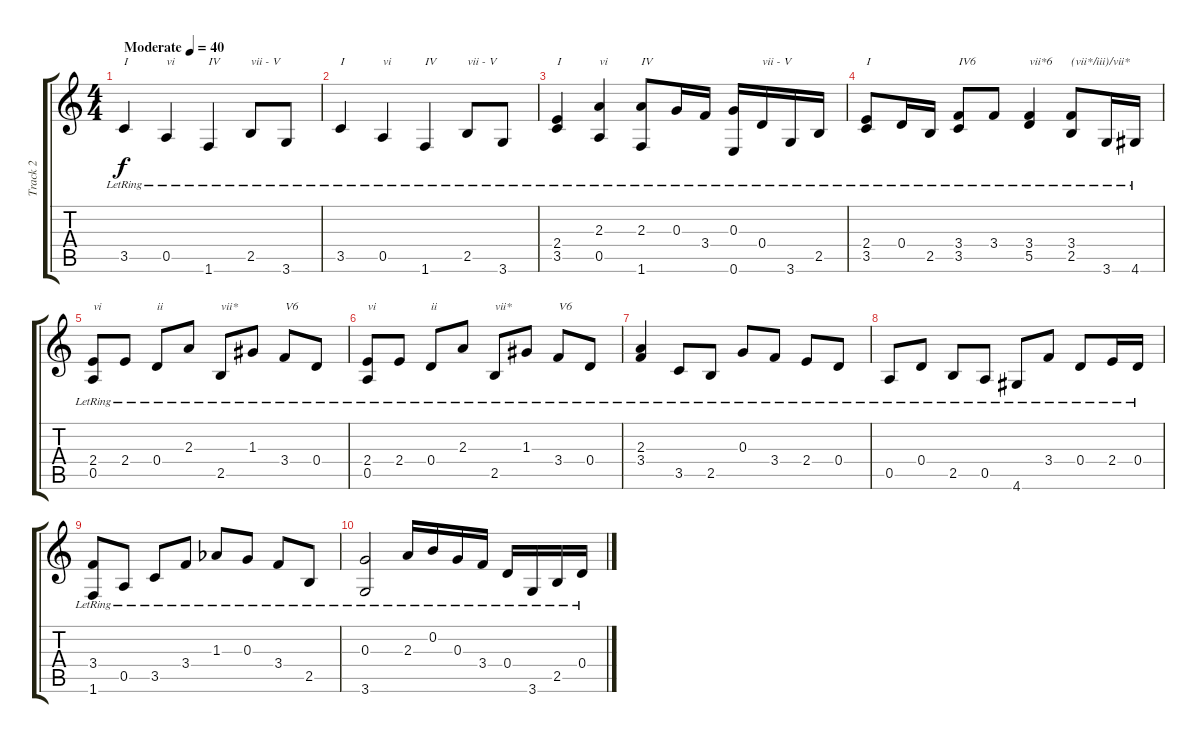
\track ("Track 2" "Track 2") {instrument acousticguitarnylon}
\staff {score tabs}
\tuning (E4 B3 G3 D3 A2 E2) {hide}
\ts (4 4)
\tempo (40 "Moderate")
\clef g2
\ks c
3.5{lr}.4{txt "I" dy f instrument acousticguitarnylon} 0.5{lr}.4{txt "vi"} 1.6{lr}.4{txt "IV"} 2.5{lr}.8{txt "vii - V"} 3.6{lr}.8 |
3.5{lr}.4{txt "I"} 0.5{lr}.4{txt "vi"} 1.6{lr}.4{txt "IV"} 2.5{lr}.8{txt "vii - V"} 3.6{lr}.8 |
(2.4{lr} 3.5{lr}).4{txt "I"} (2.3{lr} 0.5{lr}).4{txt "vi"} (2.3{lr} 1.6{lr}).8{txt "IV"} 0.3{lr}.16 3.4{lr}.16 (0.3{lr} 0.6{lr}).16 0.4{lr}.16{txt "vii - V"} 3.6{lr}.16 2.5{lr}.16 |
(2.4{lr} 3.5{lr}).8{txt "I"} 0.4{lr}.16 2.5{lr}.16 (3.4{lr} 3.5{lr}).8{txt "IV6"} 3.4{lr}.8 (3.4{lr} 5.5{lr}).4{txt "vii*6"} (3.4{lr} 2.5{lr}).8{txt "(vii*/iii)/vii* "} 3.6{lr}.16 4.6{lr}.16 |
(2.4{lr} 0.5{lr}).8{txt "vi"} 2.4{lr}.8 0.4{lr}.8{txt "ii"} 2.3{lr}.8 2.5{lr}.8{txt "vii*"} 1.3{lr}.8 3.4{lr}.8{txt "V6"} 0.4{lr}.8 |
(2.4{lr} 0.5{lr}).8{txt "vi"} 2.4{lr}.8 0.4{lr}.8{txt "ii"} 2.3{lr}.8 2.5{lr}.8{txt "vii*"} 1.3{lr}.8 3.4{lr}.8{txt "V6"} 0.4{lr}.8 |
(2.3{lr} 3.4{lr}).4 3.5{lr}.8 2.5{lr}.8 0.3{lr}.8 3.4{lr}.8 2.4{lr}.8 0.4{lr}.8 |
0.5{lr}.8 0.4{lr}.8 2.5{lr}.8 0.5{lr}.8 4.6{lr}.8 3.4{lr}.8 0.4{lr}.8 2.4{lr}.16 0.4{lr}.16 |
(3.4{lr} 1.6{lr}).8 0.5{lr}.8 3.5{lr}.8 3.4{lr}.8 1.3{lr acc b}.8 0.3{lr}.8 3.4{lr}.8 2.5{lr}.8 |
(0.3{lr} 3.6{lr}).2 2.3{lr}.16 0.2{lr}.16 0.3{lr}.16 3.4{lr}.16 0.4{lr}.16 3.6{lr}.16 2.5{lr}.16 0.4{lr}.16
